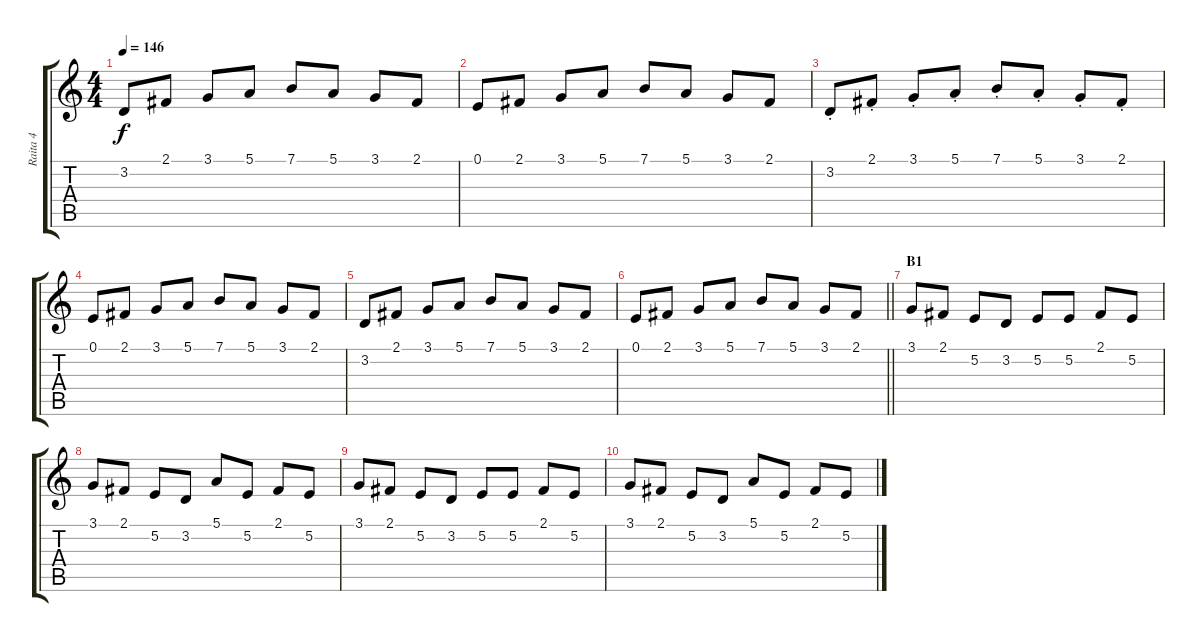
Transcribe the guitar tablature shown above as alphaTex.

\track ("Raita 4" "Raita 4") {instrument kalimba}
\staff {score tabs}
\tuning (E4 B3 G3 D3 A2 E2) {hide}
\ts (4 4)
\tempo 146
\clef g2
\ks c
3.2.8{dy f} 2.1.8 3.1.8 5.1.8 7.1.8 5.1.8 3.1.8 2.1.8 |
0.1.8 2.1.8 3.1.8 5.1.8 7.1.8 5.1.8 3.1.8 2.1.8 |
3.2{st}.8 2.1{st}.8 3.1{st}.8 5.1{st}.8 7.1{st}.8 5.1{st}.8 3.1{st}.8 2.1{st}.8 |
0.1.8 2.1.8 3.1.8 5.1.8 7.1.8 5.1.8 3.1.8 2.1.8 |
3.2.8 2.1.8 3.1.8 5.1.8 7.1.8 5.1.8 3.1.8 2.1.8 |
\barLineRight lightlight
0.1.8 2.1.8 3.1.8 5.1.8 7.1.8 5.1.8 3.1.8 2.1.8 |
\section ("" "B1")
3.1.8 2.1.8 5.2.8 3.2.8 5.2.8 5.2.8 2.1.8 5.2.8 |
3.1.8 2.1.8 5.2.8 3.2.8 5.1.8 5.2.8 2.1.8 5.2.8 |
3.1.8 2.1.8 5.2.8 3.2.8 5.2.8 5.2.8 2.1.8 5.2.8 |
3.1.8 2.1.8 5.2.8 3.2.8 5.1.8 5.2.8 2.1.8 5.2.8
